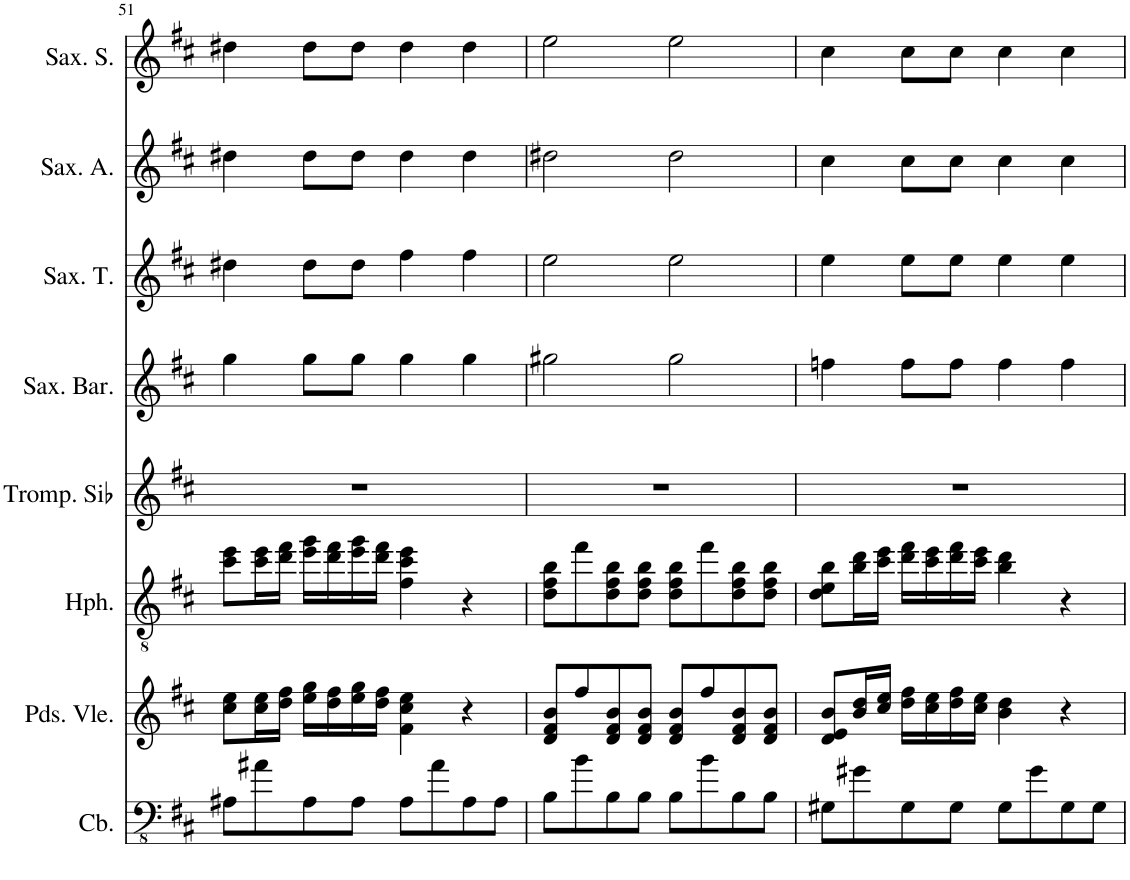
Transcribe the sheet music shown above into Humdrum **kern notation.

**kern	**kern	**kern	**kern	**kern	**kern	**kern	**kern
*part8	*part7	*part6	*part5	*part4	*part3	*part2	*part1
*staff8	*staff7	*staff6	*staff5	*staff4	*staff3	*staff2	*staff1
*I"Contrebasse, Contrabass Accomp	*I"Pardessus de viole, Violin Accomp	*I"Clarinette-Heckelphone, Oboe Accomp	*I"Trompette en Sib, Trumpet Accomp	*I"Saxophone Baryton, Baritone Sax	*I"Saxophone Ténor, Tenor Sax	*I"Saxophone Alto, Alto Sax	*I"Saxophone Soprano, Soprano Sax
*I'Cb.	*I'Pds. Vle.	*I'Hph.	*I'Tromp. Sib	*I'Sax. Bar.	*I'Sax. T.	*I'Sax. A.	*I'Sax. S.
!!LO:PB:g=z
*clefFv4	*clefG2	*clefGv2	*clefG2	*clefG2	*clefG2	*clefG2	*clefG2
*Trd7c12	*	*	*Trd1c2	*Trd12c21	*Trd8c14	*Trd5c9	*Trd1c2
*k[f#c#]	*k[f#c#]	*k[f#c#]	*k[f#c#]	*k[f#c#]	*k[f#c#]	*k[f#c#]	*k[f#c#]
*M4/4	*M4/4	*M4/4	*M4/4	*M4/4	*M4/4	*M4/4	*M4/4
=51	=51	=51	=51	=51	=51	=51	=51
8AA#X\L	8cc#\ 8ee\L	8cc#\ 8ee\L	1r	4gg\	4dd#X\	4dd#X\	4dd#X\
8A#X\	16cc#\ 16ee\L	16cc#\ 16ee\L	.	.	.	.	.
.	16dd\ 16ff#\JJ	16dd\ 16ff#\JJ	.	.	.	.	.
8AA#\	16ee\ 16gg\LL	16ee\ 16gg\LL	.	8gg\L	8dd#\L	8dd#\L	8dd#\L
.	16dd\ 16ff#\	16dd\ 16ff#\	.	.	.	.	.
8AA#\J	16ee\ 16gg\	16ee\ 16gg\	.	8gg\J	8dd#\J	8dd#\J	8dd#\J
.	16dd\ 16ff#\JJ	16dd\ 16ff#\JJ	.	.	.	.	.
8AA#\L	4f#\ 4cc#\ 4ee\	4f#\ 4cc#\ 4ee\	.	4gg\	4ff#\	4dd#\	4dd#\
8A#\	.	.	.	.	.	.	.
8AA#\	4r	4r	.	4gg\	4ff#\	4dd#\	4dd#\
8AA#\J	.	.	.	.	.	.	.
=52	=52	=52	=52	=52	=52	=52	=52
8BB\L	8d/ 8f#/ 8b/L	8d\ 8f#\ 8b\L	1r	2gg#X\	2ee\	2dd#X\	2ee\
8B\	8ff#/	8ff#\	.	.	.	.	.
8BB\	8d/ 8f#/ 8b/	8d\ 8f#\ 8b\	.	.	.	.	.
8BB\J	8d/ 8f#/ 8b/J	8d\ 8f#\ 8b\J	.	.	.	.	.
8BB\L	8d/ 8f#/ 8b/L	8d\ 8f#\ 8b\L	.	2gg#\	2ee\	2dd#\	2ee\
8B\	8ff#/	8ff#\	.	.	.	.	.
8BB\	8d/ 8f#/ 8b/	8d\ 8f#\ 8b\	.	.	.	.	.
8BB\J	8d/ 8f#/ 8b/J	8d\ 8f#\ 8b\J	.	.	.	.	.
=53	=53	=53	=53	=53	=53	=53	=53
8GG#X\L	8d/ 8e/ 8b/L	8d\ 8e\ 8b\L	1r	4ffn\	4ee\	4cc#\	4cc#\
8G#X\	16b/ 16dd/L	16b\ 16dd\L	.	.	.	.	.
.	16cc#/ 16ee/JJ	16cc#\ 16ee\JJ	.	.	.	.	.
8GG#\	16dd\ 16ff#\LL	16dd\ 16ff#\LL	.	8ff\L	8ee\L	8cc#\L	8cc#\L
.	16cc#\ 16ee\	16cc#\ 16ee\	.	.	.	.	.
8GG#\J	16dd\ 16ff#\	16dd\ 16ff#\	.	8ff\J	8ee\J	8cc#\J	8cc#\J
.	16cc#\ 16ee\JJ	16cc#\ 16ee\JJ	.	.	.	.	.
8GG#\L	4b\ 4dd\	4b\ 4dd\	.	4ff\	4ee\	4cc#\	4cc#\
8G#\	.	.	.	.	.	.	.
8GG#\	4r	4r	.	4ff\	4ee\	4cc#\	4cc#\
8GG#\J	.	.	.	.	.	.	.
=	=	=	=	=	=	=	=
*-	*-	*-	*-	*-	*-	*-	*-
